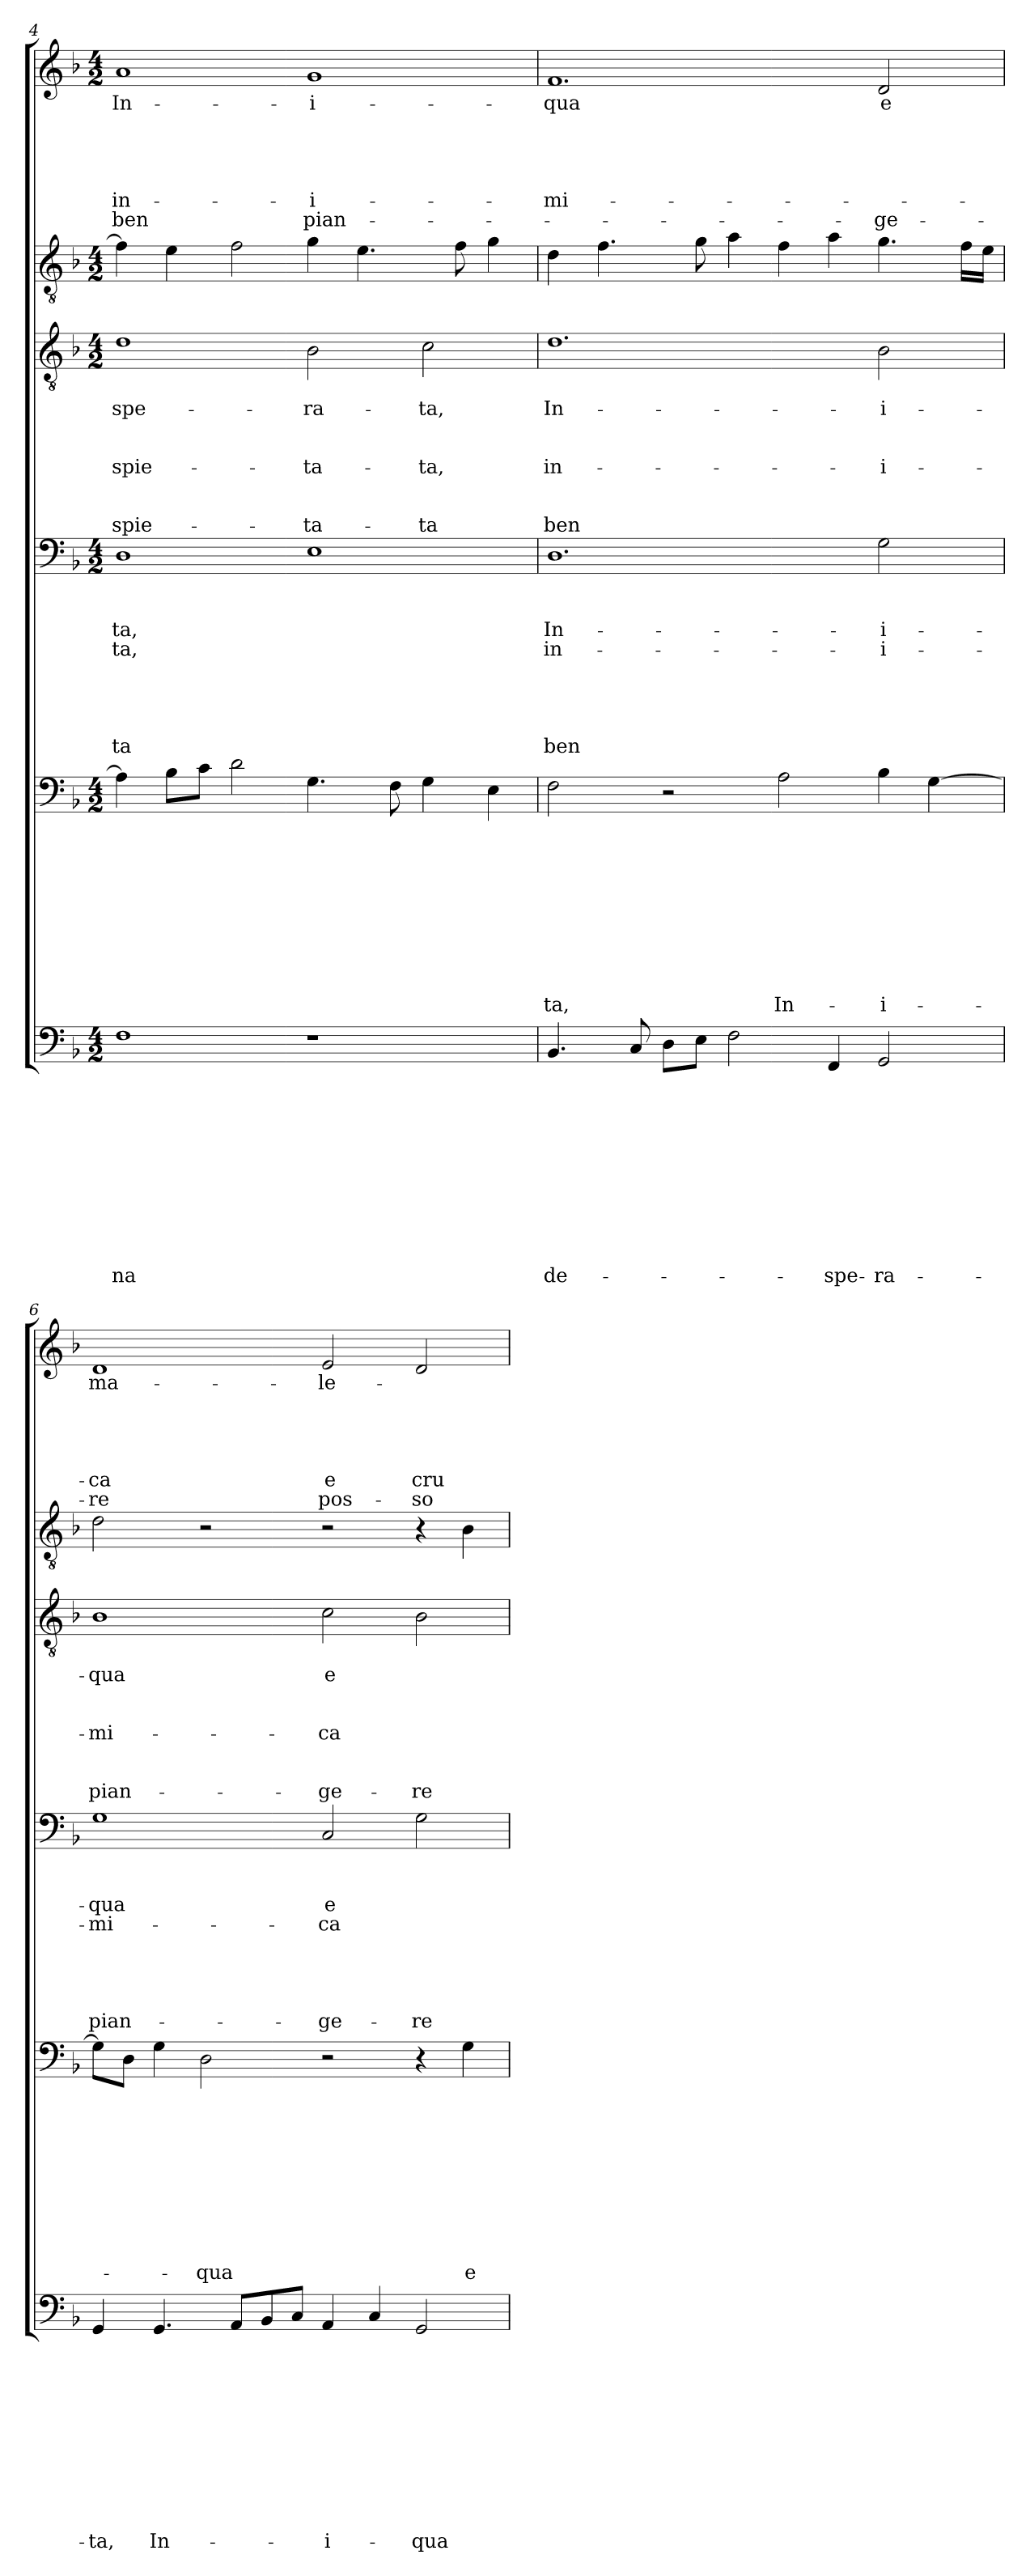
**kern	**text	**text	**text	**text	**text	**text	**text	**text	**text	**text	**text	**kern	**text	**text	**text	**text	**text	**text	**text	**text	**text	**text	**kern	**text	**text	**text	**text	**text	**text	**text	**text	**text	**kern	**text	**text	**text	**text	**text	**text	**text	**text	**kern	**kern	**text	**text	**text	**text	**text	**text	**text
*part6	*part6	*part6	*part6	*part6	*part6	*part6	*part6	*part6	*part6	*part6	*part6	*part5	*part5	*part5	*part5	*part5	*part5	*part5	*part5	*part5	*part5	*part5	*part4	*part4	*part4	*part4	*part4	*part4	*part4	*part4	*part4	*part4	*part3	*part3	*part3	*part3	*part3	*part3	*part3	*part3	*part3	*part2	*part1	*part1	*part1	*part1	*part1	*part1	*part1	*part1
*staff6	*staff6	*staff6	*staff6	*staff6	*staff6	*staff6	*staff6	*staff6	*staff6	*staff6	*staff6	*staff5	*staff5	*staff5	*staff5	*staff5	*staff5	*staff5	*staff5	*staff5	*staff5	*staff5	*staff4	*staff4	*staff4	*staff4	*staff4	*staff4	*staff4	*staff4	*staff4	*staff4	*staff3	*staff3	*staff3	*staff3	*staff3	*staff3	*staff3	*staff3	*staff3	*staff2	*staff1	*staff1	*staff1	*staff1	*staff1	*staff1	*staff1	*staff1
*clefF4	*	*	*	*	*	*	*	*	*	*	*	*clefF4	*	*	*	*	*	*	*	*	*	*	*clefF4	*	*	*	*	*	*	*	*	*	*clefGv2	*	*	*	*	*	*	*	*	*clefGv2	*clefG2	*	*	*	*	*	*	*
*k[b-]	*	*	*	*	*	*	*	*	*	*	*	*k[b-]	*	*	*	*	*	*	*	*	*	*	*k[b-]	*	*	*	*	*	*	*	*	*	*k[b-]	*	*	*	*	*	*	*	*	*k[b-]	*k[b-]	*	*	*	*	*	*	*
*F:	*	*	*	*	*	*	*	*	*	*	*	*F:	*	*	*	*	*	*	*	*	*	*	*F:	*	*	*	*	*	*	*	*	*	*F:	*	*	*	*	*	*	*	*	*F:	*F:	*	*	*	*	*	*	*
*M4/2	*	*	*	*	*	*	*	*	*	*	*	*M4/2	*	*	*	*	*	*	*	*	*	*	*M4/2	*	*	*	*	*	*	*	*	*	*M4/2	*	*	*	*	*	*	*	*	*M4/2	*M4/2	*	*	*	*	*	*	*
=4	=4	=4	=4	=4	=4	=4	=4	=4	=4	=4	=4	=4	=4	=4	=4	=4	=4	=4	=4	=4	=4	=4	=4	=4	=4	=4	=4	=4	=4	=4	=4	=4	=4	=4	=4	=4	=4	=4	=4	=4	=4	=4	=4	=4	=4	=4	=4	=4	=4	=4
!	!	!	!	!	!	!	!	!	!	!	!LO:LY:b	!	!	!	!	!	!	!	!	!	!	!	!	!	!	!LO:LY:b	!LO:LY:b	!	!	!	!	!LO:LY:b	!	!	!LO:LY:b	!	!	!LO:LY:b	!	!	!LO:LY:b	!	!	!LO:LY:b	!	!	!	!	!LO:LY:b	!LO:LY:b
1F	.	.	.	.	.	.	.	.	.	.	-na	4A\]	.	.	.	.	.	.	.	.	.	.	1D	.	.	-ta,	-ta,	.	.	.	.	-ta	1d	.	-spe-	.	.	-spie-	.	.	-spie-	4f\]	1a	In-	.	.	.	.	in-	ben
.	.	.	.	.	.	.	.	.	.	.	.	8B-\L	.	.	.	.	.	.	.	.	.	.	.	.	.	.	.	.	.	.	.	.	.	.	.	.	.	.	.	.	.	4e\	.	.	.	.	.	.	.	.
.	.	.	.	.	.	.	.	.	.	.	.	8c\J	.	.	.	.	.	.	.	.	.	.	.	.	.	.	.	.	.	.	.	.	.	.	.	.	.	.	.	.	.	.	.	.	.	.	.	.	.	.
.	.	.	.	.	.	.	.	.	.	.	.	2d\	.	.	.	.	.	.	.	.	.	.	.	.	.	.	.	.	.	.	.	.	.	.	.	.	.	.	.	.	.	2f\	.	.	.	.	.	.	.	.
!	!	!	!	!	!	!	!	!	!	!	!	!	!	!	!	!	!	!	!	!	!	!	!	!	!	!	!	!	!	!	!	!	!	!	!LO:LY:b	!	!	!LO:LY:b	!	!	!LO:LY:b	!	!	!LO:LY:b	!	!	!	!	!LO:LY:b	!LO:LY:b
1r	.	.	.	.	.	.	.	.	.	.	.	4.G\	.	.	.	.	.	.	.	.	.	.	1E	.	.	.	.	.	.	.	.	.	2B-\	.	-ra-	.	.	-ta-	.	.	-ta-	4g\	1g	-i-	.	.	.	.	-i-	pian-
.	.	.	.	.	.	.	.	.	.	.	.	.	.	.	.	.	.	.	.	.	.	.	.	.	.	.	.	.	.	.	.	.	.	.	.	.	.	.	.	.	.	4.e\	.	.	.	.	.	.	.	.
.	.	.	.	.	.	.	.	.	.	.	.	8F\	.	.	.	.	.	.	.	.	.	.	.	.	.	.	.	.	.	.	.	.	.	.	.	.	.	.	.	.	.	.	.	.	.	.	.	.	.	.
!	!	!	!	!	!	!	!	!	!	!	!	!	!	!	!	!	!	!	!	!	!	!	!	!	!	!	!	!	!	!	!	!	!	!	!LO:LY:b	!	!	!LO:LY:b	!	!	!LO:LY:b	!	!	!	!	!	!	!	!	!
.	.	.	.	.	.	.	.	.	.	.	.	4G\	.	.	.	.	.	.	.	.	.	.	.	.	.	.	.	.	.	.	.	.	2c\	.	-ta,	.	.	-ta,	.	.	-ta	.	.	.	.	.	.	.	.	.
.	.	.	.	.	.	.	.	.	.	.	.	.	.	.	.	.	.	.	.	.	.	.	.	.	.	.	.	.	.	.	.	.	.	.	.	.	.	.	.	.	.	8f\	.	.	.	.	.	.	.	.
.	.	.	.	.	.	.	.	.	.	.	.	4E\	.	.	.	.	.	.	.	.	.	.	.	.	.	.	.	.	.	.	.	.	.	.	.	.	.	.	.	.	.	4g\	.	.	.	.	.	.	.	.
!!LO:LB:g=z
=5	=5	=5	=5	=5	=5	=5	=5	=5	=5	=5	=5	=5	=5	=5	=5	=5	=5	=5	=5	=5	=5	=5	=5	=5	=5	=5	=5	=5	=5	=5	=5	=5	=5	=5	=5	=5	=5	=5	=5	=5	=5	=5	=5	=5	=5	=5	=5	=5	=5	=5
!	!	!	!	!	!	!	!	!	!	!	!LO:LY:b	!	!	!	!	!	!	!	!	!	!	!LO:LY:b	!	!	!	!LO:LY:b	!LO:LY:b	!	!	!	!	!LO:LY:b	!	!	!LO:LY:b	!	!	!LO:LY:b	!	!	!LO:LY:b	!	!	!LO:LY:b	!	!	!	!	!LO:LY:b	!
4.BB-/	.	.	.	.	.	.	.	.	.	.	de-	2F\	.	.	.	.	.	.	.	.	.	-ta,	1.D	.	.	In-	in-	.	.	.	.	ben	1.d	.	In-	.	.	in-	.	.	ben	4d\	1.f	-qua	.	.	.	.	-mi-	.
.	.	.	.	.	.	.	.	.	.	.	.	.	.	.	.	.	.	.	.	.	.	.	.	.	.	.	.	.	.	.	.	.	.	.	.	.	.	.	.	.	.	4.f\	.	.	.	.	.	.	.	.
8C/	.	.	.	.	.	.	.	.	.	.	.	.	.	.	.	.	.	.	.	.	.	.	.	.	.	.	.	.	.	.	.	.	.	.	.	.	.	.	.	.	.	.	.	.	.	.	.	.	.	.
8D\L	.	.	.	.	.	.	.	.	.	.	.	2r	.	.	.	.	.	.	.	.	.	.	.	.	.	.	.	.	.	.	.	.	.	.	.	.	.	.	.	.	.	.	.	.	.	.	.	.	.	.
8E\J	.	.	.	.	.	.	.	.	.	.	.	.	.	.	.	.	.	.	.	.	.	.	.	.	.	.	.	.	.	.	.	.	.	.	.	.	.	.	.	.	.	8g\	.	.	.	.	.	.	.	.
2F\	.	.	.	.	.	.	.	.	.	.	.	.	.	.	.	.	.	.	.	.	.	.	.	.	.	.	.	.	.	.	.	.	.	.	.	.	.	.	.	.	.	4a\	.	.	.	.	.	.	.	.
!	!	!	!	!	!	!	!	!	!	!	!	!	!	!	!	!	!	!	!	!	!	!LO:LY:b	!	!	!	!	!	!	!	!	!	!	!	!	!	!	!	!	!	!	!	!	!	!	!	!	!	!	!	!
.	.	.	.	.	.	.	.	.	.	.	.	2A\	.	.	.	.	.	.	.	.	.	In-	.	.	.	.	.	.	.	.	.	.	.	.	.	.	.	.	.	.	.	4f\	.	.	.	.	.	.	.	.
!	!	!	!	!	!	!	!	!	!	!	!LO:LY:b	!	!	!	!	!	!	!	!	!	!	!	!	!	!	!	!	!	!	!	!	!	!	!	!	!	!	!	!	!	!	!	!	!	!	!	!	!	!	!
4FF/	.	.	.	.	.	.	.	.	.	.	-spe-	.	.	.	.	.	.	.	.	.	.	.	.	.	.	.	.	.	.	.	.	.	.	.	.	.	.	.	.	.	.	4a\	.	.	.	.	.	.	.	.
!	!	!	!	!	!	!	!	!	!	!	!LO:LY:b	!	!	!	!	!	!	!	!	!	!	!LO:LY:b	!	!	!	!LO:LY:b	!LO:LY:b	!	!	!	!	!	!	!	!LO:LY:b	!	!	!LO:LY:b	!	!	!	!	!	!LO:LY:b	!	!	!	!	!	!LO:LY:b
2GG/	.	.	.	.	.	.	.	.	.	.	-ra-	4B-\	.	.	.	.	.	.	.	.	.	-i-	2G\	.	.	-i-	-i-	.	.	.	.	.	2B-\	.	-i-	.	.	-i-	.	.	.	4.g\	2d/	e	.	.	.	.	.	-ge-
.	.	.	.	.	.	.	.	.	.	.	.	[4G\	.	.	.	.	.	.	.	.	.	.	.	.	.	.	.	.	.	.	.	.	.	.	.	.	.	.	.	.	.	.	.	.	.	.	.	.	.	.
.	.	.	.	.	.	.	.	.	.	.	.	.	.	.	.	.	.	.	.	.	.	.	.	.	.	.	.	.	.	.	.	.	.	.	.	.	.	.	.	.	.	16f\LL	.	.	.	.	.	.	.	.
.	.	.	.	.	.	.	.	.	.	.	.	.	.	.	.	.	.	.	.	.	.	.	.	.	.	.	.	.	.	.	.	.	.	.	.	.	.	.	.	.	.	16e\JJ	.	.	.	.	.	.	.	.
=6	=6	=6	=6	=6	=6	=6	=6	=6	=6	=6	=6	=6	=6	=6	=6	=6	=6	=6	=6	=6	=6	=6	=6	=6	=6	=6	=6	=6	=6	=6	=6	=6	=6	=6	=6	=6	=6	=6	=6	=6	=6	=6	=6	=6	=6	=6	=6	=6	=6	=6
!	!	!	!	!	!	!	!	!	!	!	!LO:LY:b	!	!	!	!	!	!	!	!	!	!	!	!	!	!	!LO:LY:b	!LO:LY:b	!	!	!	!	!LO:LY:b	!	!	!LO:LY:b	!	!	!LO:LY:b	!	!	!LO:LY:b	!	!	!LO:LY:b	!	!	!	!	!LO:LY:b	!LO:LY:b
4GG/	.	.	.	.	.	.	.	.	.	.	-ta,	8G\L]	.	.	.	.	.	.	.	.	.	.	1G	.	.	-qua	-mi-	.	.	.	.	pian-	1B-	.	-qua	.	.	-mi-	.	.	pian-	2d\	1d	ma-	.	.	.	.	-ca	-re
.	.	.	.	.	.	.	.	.	.	.	.	8D\J	.	.	.	.	.	.	.	.	.	.	.	.	.	.	.	.	.	.	.	.	.	.	.	.	.	.	.	.	.	.	.	.	.	.	.	.	.	.
!	!	!	!	!	!	!	!	!	!	!	!LO:LY:b	!	!	!	!	!	!	!	!	!	!	!	!	!	!	!	!	!	!	!	!	!	!	!	!	!	!	!	!	!	!	!	!	!	!	!	!	!	!	!
4.GG/	.	.	.	.	.	.	.	.	.	.	In-	4G\	.	.	.	.	.	.	.	.	.	.	.	.	.	.	.	.	.	.	.	.	.	.	.	.	.	.	.	.	.	.	.	.	.	.	.	.	.	.
!	!	!	!	!	!	!	!	!	!	!	!	!	!	!	!	!	!	!	!	!	!	!LO:LY:b	!	!	!	!	!	!	!	!	!	!	!	!	!	!	!	!	!	!	!	!	!	!	!	!	!	!	!	!
.	.	.	.	.	.	.	.	.	.	.	.	2D\	.	.	.	.	.	.	.	.	.	-qua	.	.	.	.	.	.	.	.	.	.	.	.	.	.	.	.	.	.	.	2r	.	.	.	.	.	.	.	.
8AA/L	.	.	.	.	.	.	.	.	.	.	.	.	.	.	.	.	.	.	.	.	.	.	.	.	.	.	.	.	.	.	.	.	.	.	.	.	.	.	.	.	.	.	.	.	.	.	.	.	.	.
8BB-/	.	.	.	.	.	.	.	.	.	.	.	.	.	.	.	.	.	.	.	.	.	.	.	.	.	.	.	.	.	.	.	.	.	.	.	.	.	.	.	.	.	.	.	.	.	.	.	.	.	.
8C/J	.	.	.	.	.	.	.	.	.	.	.	.	.	.	.	.	.	.	.	.	.	.	.	.	.	.	.	.	.	.	.	.	.	.	.	.	.	.	.	.	.	.	.	.	.	.	.	.	.	.
!	!	!	!	!	!	!	!	!	!	!	!LO:LY:b	!	!	!	!	!	!	!	!	!	!	!	!	!	!	!LO:LY:b	!LO:LY:b	!	!	!	!	!LO:LY:b	!	!	!LO:LY:b	!	!	!LO:LY:b	!	!	!LO:LY:b	!	!	!LO:LY:b	!	!	!	!	!LO:LY:b	!LO:LY:b
4AA/	.	.	.	.	.	.	.	.	.	.	-i-	2r	.	.	.	.	.	.	.	.	.	.	2C/	.	.	e	-ca	.	.	.	.	-ge-	2c\	.	e	.	.	-ca	.	.	-ge-	2r	2e/	-le-	.	.	.	.	e	pos-
4C/	.	.	.	.	.	.	.	.	.	.	.	.	.	.	.	.	.	.	.	.	.	.	.	.	.	.	.	.	.	.	.	.	.	.	.	.	.	.	.	.	.	.	.	.	.	.	.	.	.	.
!	!	!	!	!	!	!	!	!	!	!	!LO:LY:b	!	!	!	!	!	!	!	!	!	!	!	!	!	!	!	!	!	!	!	!	!LO:LY:b	!	!	!	!	!	!	!	!	!LO:LY:b	!	!	!	!	!	!	!	!LO:LY:b	!LO:LY:b
2GG/	.	.	.	.	.	.	.	.	.	.	-qua	4r	.	.	.	.	.	.	.	.	.	.	2G\	.	.	.	.	.	.	.	.	-re	2B-\	.	.	.	.	.	.	.	-re	4r	2d/	.	.	.	.	.	cru-	-so
!	!	!	!	!	!	!	!	!	!	!	!	!	!	!	!	!	!	!	!	!	!	!LO:LY:b	!	!	!	!	!	!	!	!	!	!	!	!	!	!	!	!	!	!	!	!	!	!	!	!	!	!	!	!
.	.	.	.	.	.	.	.	.	.	.	.	4G\	.	.	.	.	.	.	.	.	.	e	.	.	.	.	.	.	.	.	.	.	.	.	.	.	.	.	.	.	.	4B-\	.	.	.	.	.	.	.	.
=	=	=	=	=	=	=	=	=	=	=	=	=	=	=	=	=	=	=	=	=	=	=	=	=	=	=	=	=	=	=	=	=	=	=	=	=	=	=	=	=	=	=	=	=	=	=	=	=	=	=
*-	*-	*-	*-	*-	*-	*-	*-	*-	*-	*-	*-	*-	*-	*-	*-	*-	*-	*-	*-	*-	*-	*-	*-	*-	*-	*-	*-	*-	*-	*-	*-	*-	*-	*-	*-	*-	*-	*-	*-	*-	*-	*-	*-	*-	*-	*-	*-	*-	*-	*-
